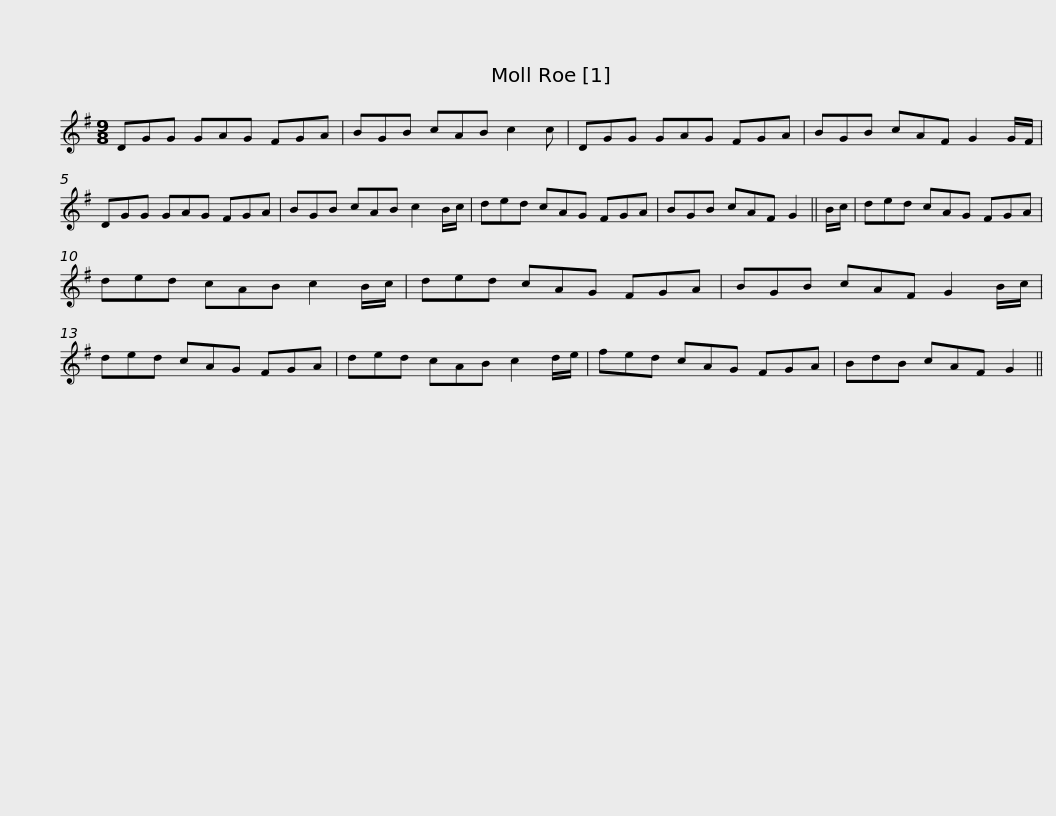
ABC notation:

X:1
L:1/8
M:9/8
I:linebreak $
K:G
V:1 treble
V:1
 DGG GAG FGA | BGB cAB c2 c | DGG GAG FGA | BGB cAF G2 G/F/ | DGG GAG FGA |$ %5
 BGB cAB c2 B/c/ | ded cAG FGA | BGB cAF G2 || B/c/ | ded cAG FGA | %10
 ded cAB c2 B/c/ |$ ded cAG FGA | BGB cAF G2 B/c/ | ded cAG FGA | ded cAB c2 d/e/ | %15
 fed cAG FGA |$ BdB cAF G2 || %17
